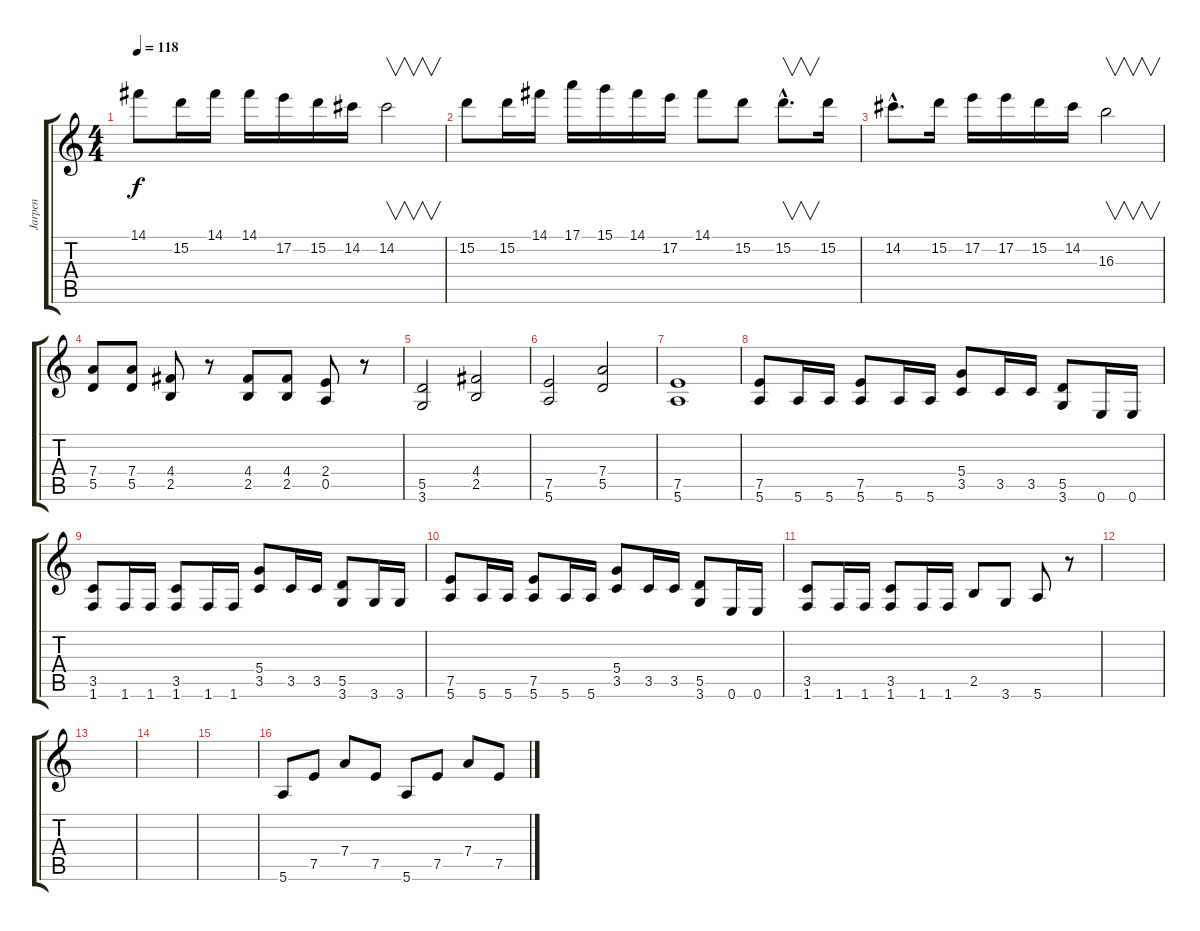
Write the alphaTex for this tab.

\track ("Jarpen" "Jarpen") {instrument distortionguitar}
\staff {score tabs}
\tuning (E4 B3 G3 D3 A2 E2) {hide}
\ts (4 4)
\tempo 118
\clef g2
\ks c
14.1.8{dy f} 15.2.16 14.1.16 14.1.16 17.2.16 15.2.16 14.2.16 14.2.2{v} |
15.2.8 15.2.16 14.1.16 17.1.16 15.1.16 14.1.16 17.2.16 14.1.8 15.2.8 15.2{hac}.8{v d} 15.2.16 |
14.2{hac}.8{d} 15.2.16 17.2.16 17.2.16 15.2.16 14.2.16 16.3.2{v volume 4} |
(7.4 5.5).8{volume 13} (7.4 5.5).8 (4.4 2.5).8 r.8 (4.4 2.5).8 (4.4 2.5).8 (2.4 0.5).8 r.8 |
(5.5 3.6).2 (4.4 2.5).2 |
(7.5 5.6).2 (7.4 5.5).2 |
(7.5 5.6).1 |
(7.5 5.6).8{instrument distortionguitar} 5.6.16{instrument electricguitarmuted} 5.6.16 (7.5 5.6).8{instrument distortionguitar} 5.6.16{instrument electricguitarmuted} 5.6.16 (5.4 3.5).8{instrument distortionguitar} 3.5.16{instrument electricguitarmuted} 3.5.16 (5.5 3.6).8{instrument distortionguitar} 0.6.16{instrument electricguitarmuted} 0.6.16 |
(3.5 1.6).8{instrument distortionguitar} 1.6.16{instrument electricguitarmuted} 1.6.16 (3.5 1.6).8{instrument distortionguitar} 1.6.16{instrument electricguitarmuted} 1.6.16 (5.4 3.5).8{instrument distortionguitar} 3.5.16{instrument electricguitarmuted} 3.5.16 (5.5 3.6).8{instrument distortionguitar} 3.6.16{instrument electricguitarmuted} 3.6.16 |
(7.5 5.6).8{instrument distortionguitar} 5.6.16{instrument electricguitarmuted} 5.6.16 (7.5 5.6).8{instrument distortionguitar} 5.6.16{instrument electricguitarmuted} 5.6.16 (5.4 3.5).8{instrument distortionguitar} 3.5.16{instrument electricguitarmuted} 3.5.16 (5.5 3.6).8{instrument distortionguitar} 0.6.16{instrument electricguitarmuted} 0.6.16 |
(3.5 1.6).8{instrument distortionguitar} 1.6.16{instrument electricguitarmuted} 1.6.16 (3.5 1.6).8{instrument distortionguitar} 1.6.16{instrument electricguitarmuted} 1.6.16 2.5.8{instrument distortionguitar} 3.6.8 5.6.8 r.8 |
|
|
|
|
5.6.8{instrument electricguitarmuted} 7.5.8 7.4.8 7.5.8 5.6.8 7.5.8 7.4.8 7.5.8
